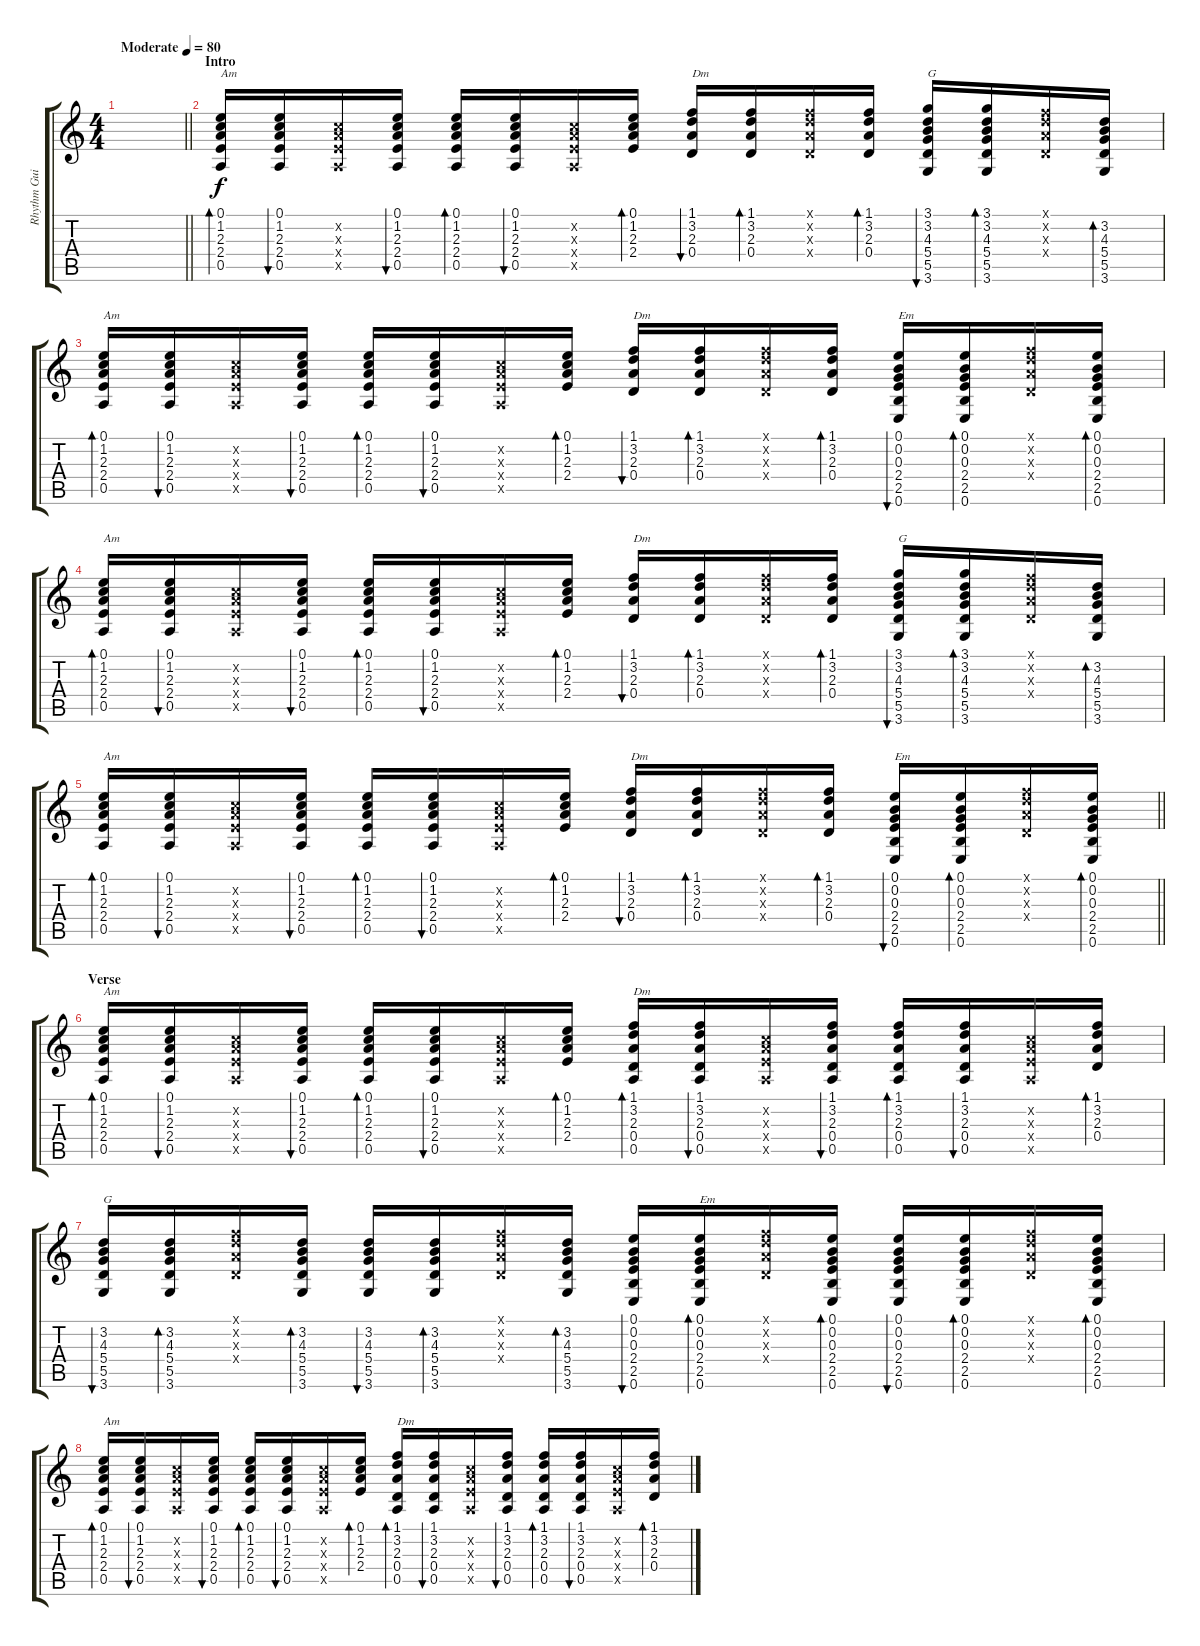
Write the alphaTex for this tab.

\track ("Rhythm Guiatr" "Rhythm Gui") {instrument acousticguitarsteel}
\staff {score tabs}
\tuning (E4 B3 G3 D3 A2 E2) {hide}
\ts (4 4)
\tempo (80 "Moderate")
\clef g2
\barLineRight lightlight
\ks c
|
\section ("" "Intro")
(0.1 1.2 2.3 2.4 0.5).16{bd 60 txt "Am"} (0.1 1.2 2.3 2.4 0.5).16{bu 60} (1.2{x} 2.3{x} 2.4{x} 0.5{x}).16 (0.1 1.2 2.3 2.4 0.5).16{bu 60} (0.1 1.2 2.3 2.4 0.5).16{bd 60} (0.1 1.2 2.3 2.4 0.5).16{bu 60} (1.2{x} 2.3{x} 2.4{x} 0.5{x}).16 (0.1 1.2 2.3 2.4).16{bd 60} (1.1 3.2 2.3 0.4).16{bu 60 txt "Dm"} (1.1 3.2 2.3 0.4).16{bd 60} (1.1{x} 3.2{x} 2.3{x} 0.4{x}).16 (1.1 3.2 2.3 0.4).16{bd 60} (3.1 3.2 4.3 5.4 5.5 3.6).16{bu 60 txt "G"} (3.1 3.2 4.3 5.4 5.5 3.6).16{bd 60} (1.1{x} 3.2{x} 2.3{x} 0.4{x}).16 (3.2 4.3 5.4 5.5 3.6).16{bd 60} |
(0.1 1.2 2.3 2.4 0.5).16{bd 60 txt "Am"} (0.1 1.2 2.3 2.4 0.5).16{bu 60} (1.2{x} 2.3{x} 2.4{x} 0.5{x}).16 (0.1 1.2 2.3 2.4 0.5).16{bu 60} (0.1 1.2 2.3 2.4 0.5).16{bd 60} (0.1 1.2 2.3 2.4 0.5).16{bu 60} (1.2{x} 2.3{x} 2.4{x} 0.5{x}).16 (0.1 1.2 2.3 2.4).16{bd 60} (1.1 3.2 2.3 0.4).16{bu 60 txt "Dm"} (1.1 3.2 2.3 0.4).16{bd 60} (1.1{x} 3.2{x} 2.3{x} 0.4{x}).16 (1.1 3.2 2.3 0.4).16{bd 60} (0.1 0.2 0.3 2.4 2.5 0.6).16{bu 60 txt "Em"} (0.1 0.2 0.3 2.4 2.5 0.6).16{bd 60} (1.1{x} 3.2{x} 2.3{x} 0.4{x}).16 (0.1 0.2 0.3 2.4 2.5 0.6).16{bd 60} |
(0.1 1.2 2.3 2.4 0.5).16{bd 60 txt "Am"} (0.1 1.2 2.3 2.4 0.5).16{bu 60} (1.2{x} 2.3{x} 2.4{x} 0.5{x}).16 (0.1 1.2 2.3 2.4 0.5).16{bu 60} (0.1 1.2 2.3 2.4 0.5).16{bd 60} (0.1 1.2 2.3 2.4 0.5).16{bu 60} (1.2{x} 2.3{x} 2.4{x} 0.5{x}).16 (0.1 1.2 2.3 2.4).16{bd 60} (1.1 3.2 2.3 0.4).16{bu 60 txt "Dm"} (1.1 3.2 2.3 0.4).16{bd 60} (1.1{x} 3.2{x} 2.3{x} 0.4{x}).16 (1.1 3.2 2.3 0.4).16{bd 60} (3.1 3.2 4.3 5.4 5.5 3.6).16{bu 60 txt "G"} (3.1 3.2 4.3 5.4 5.5 3.6).16{bd 60} (1.1{x} 3.2{x} 2.3{x} 0.4{x}).16 (3.2 4.3 5.4 5.5 3.6).16{bd 60} |
\barLineRight lightlight
(0.1 1.2 2.3 2.4 0.5).16{bd 60 txt "Am"} (0.1 1.2 2.3 2.4 0.5).16{bu 60} (1.2{x} 2.3{x} 2.4{x} 0.5{x}).16 (0.1 1.2 2.3 2.4 0.5).16{bu 60} (0.1 1.2 2.3 2.4 0.5).16{bd 60} (0.1 1.2 2.3 2.4 0.5).16{bu 60} (1.2{x} 2.3{x} 2.4{x} 0.5{x}).16 (0.1 1.2 2.3 2.4).16{bd 60} (1.1 3.2 2.3 0.4).16{bu 60 txt "Dm"} (1.1 3.2 2.3 0.4).16{bd 60} (1.1{x} 3.2{x} 2.3{x} 0.4{x}).16 (1.1 3.2 2.3 0.4).16{bd 60} (0.1 0.2 0.3 2.4 2.5 0.6).16{bu 60 txt "Em"} (0.1 0.2 0.3 2.4 2.5 0.6).16{bd 60} (1.1{x} 3.2{x} 2.3{x} 0.4{x}).16 (0.1 0.2 0.3 2.4 2.5 0.6).16{bd 60} |
\section ("" "Verse")
(0.1 1.2 2.3 2.4 0.5).16{bd 60 txt "Am"} (0.1 1.2 2.3 2.4 0.5).16{bu 60} (1.2{x} 2.3{x} 2.4{x} 0.5{x}).16 (0.1 1.2 2.3 2.4 0.5).16{bu 60} (0.1 1.2 2.3 2.4 0.5).16{bd 60} (0.1 1.2 2.3 2.4 0.5).16{bu 60} (1.2{x} 2.3{x} 2.4{x} 0.5{x}).16 (0.1 1.2 2.3 2.4).16{bd 60} (1.1 3.2 2.3 0.4 0.5).16{bd 60 txt "Dm"} (1.1 3.2 2.3 0.4 0.5).16{bu 60} (1.2{x} 2.3{x} 2.4{x} 0.5{x}).16 (1.1 3.2 2.3 0.4 0.5).16{bu 60} (1.1 3.2 2.3 0.4 0.5).16{bd 60} (1.1 3.2 2.3 0.4 0.5).16{bu 60} (1.2{x} 2.3{x} 2.4{x} 0.5{x}).16 (1.1 3.2 2.3 0.4).16{bd 60} |
(3.2 4.3 5.4 5.5 3.6).16{bu 60 txt "G"} (3.2 4.3 5.4 5.5 3.6).16{bd 60} (1.1{x} 3.2{x} 2.3{x} 0.4{x}).16 (3.2 4.3 5.4 5.5 3.6).16{bd 60} (3.2 4.3 5.4 5.5 3.6).16{bu 60} (3.2 4.3 5.4 5.5 3.6).16{bd 60} (1.1{x} 3.2{x} 2.3{x} 0.4{x}).16 (3.2 4.3 5.4 5.5 3.6).16{bd 60} (0.1 0.2 0.3 2.4 2.5 0.6).16{bu 60} (0.1 0.2 0.3 2.4 2.5 0.6).16{bd 60 txt "Em"} (1.1{x} 3.2{x} 2.3{x} 0.4{x}).16 (0.1 0.2 0.3 2.4 2.5 0.6).16{bd 60} (0.1 0.2 0.3 2.4 2.5 0.6).16{bu 60} (0.1 0.2 0.3 2.4 2.5 0.6).16{bd 60} (1.1{x} 3.2{x} 2.3{x} 0.4{x}).16 (0.1 0.2 0.3 2.4 2.5 0.6).16{bd 60} |
(0.1 1.2 2.3 2.4 0.5).16{bd 60 txt "Am"} (0.1 1.2 2.3 2.4 0.5).16{bu 60} (1.2{x} 2.3{x} 2.4{x} 0.5{x}).16 (0.1 1.2 2.3 2.4 0.5).16{bu 60} (0.1 1.2 2.3 2.4 0.5).16{bd 60} (0.1 1.2 2.3 2.4 0.5).16{bu 60} (1.2{x} 2.3{x} 2.4{x} 0.5{x}).16 (0.1 1.2 2.3 2.4).16{bd 60} (1.1 3.2 2.3 0.4 0.5).16{bd 60 txt "Dm"} (1.1 3.2 2.3 0.4 0.5).16{bu 60} (1.2{x} 2.3{x} 2.4{x} 0.5{x}).16 (1.1 3.2 2.3 0.4 0.5).16{bu 60} (1.1 3.2 2.3 0.4 0.5).16{bd 60} (1.1 3.2 2.3 0.4 0.5).16{bu 60} (1.2{x} 2.3{x} 2.4{x} 0.5{x}).16 (1.1 3.2 2.3 0.4).16{bd 60}
